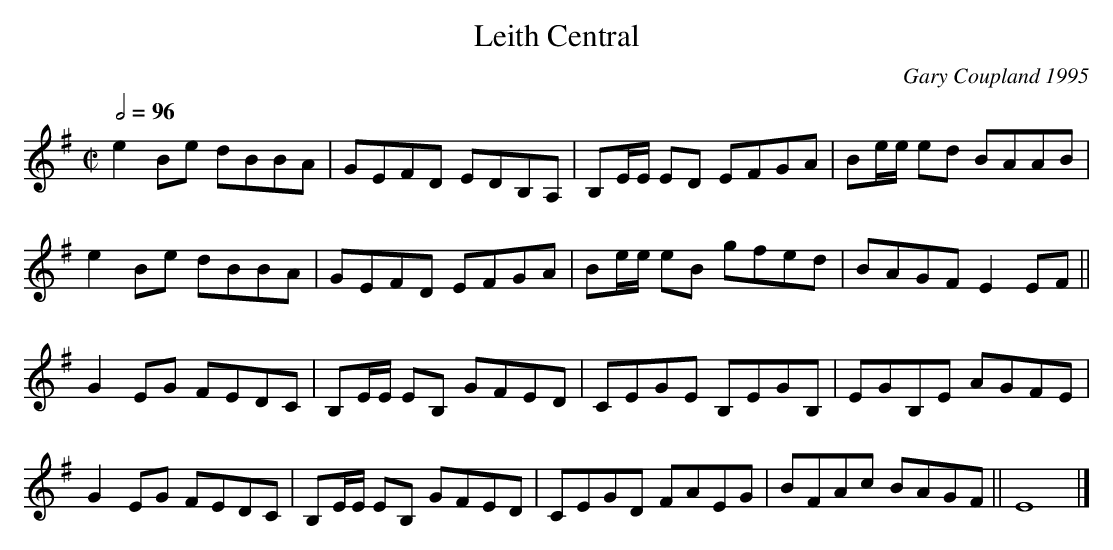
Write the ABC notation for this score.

X:1
T:Leith Central
C:Gary Coupland 1995
M:C|
L:1/8
Q:1/2=96
K:E Minor
e2Be dBBA|GEFD       EDB,A,|B,E/E/ ED EFGA  |Be/e/ ed BAAB |
e2Be dBBA|GEFD       EFGA  |Be/e/  eB gfed  |BAGF     E2EF||
G2EG FEDC|B,E/E/ EB, GFED  |CEGE      B,EGB,|EGB,E    AGFE |
G2EG FEDC|B,E/E/ EB, GFED  |CEGD      FAEG  |BFAc     BAGF||E8|]
